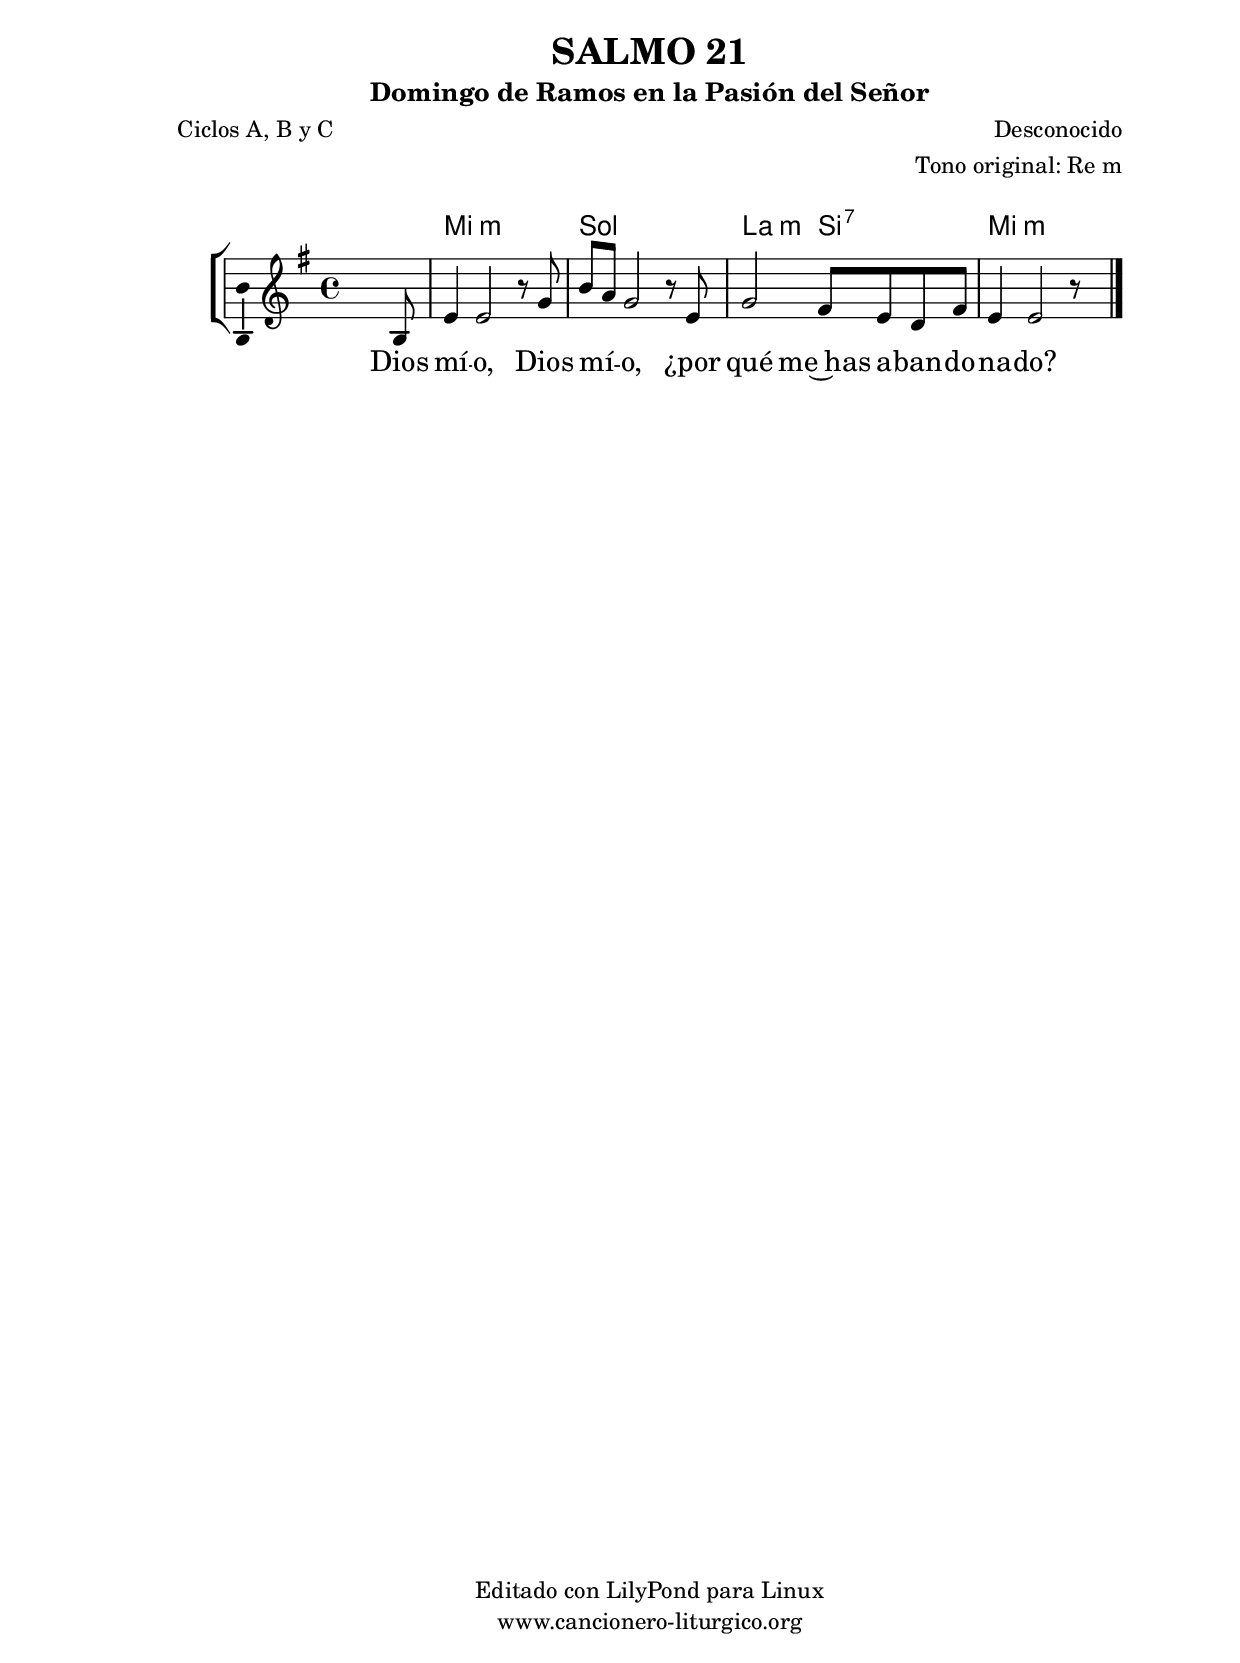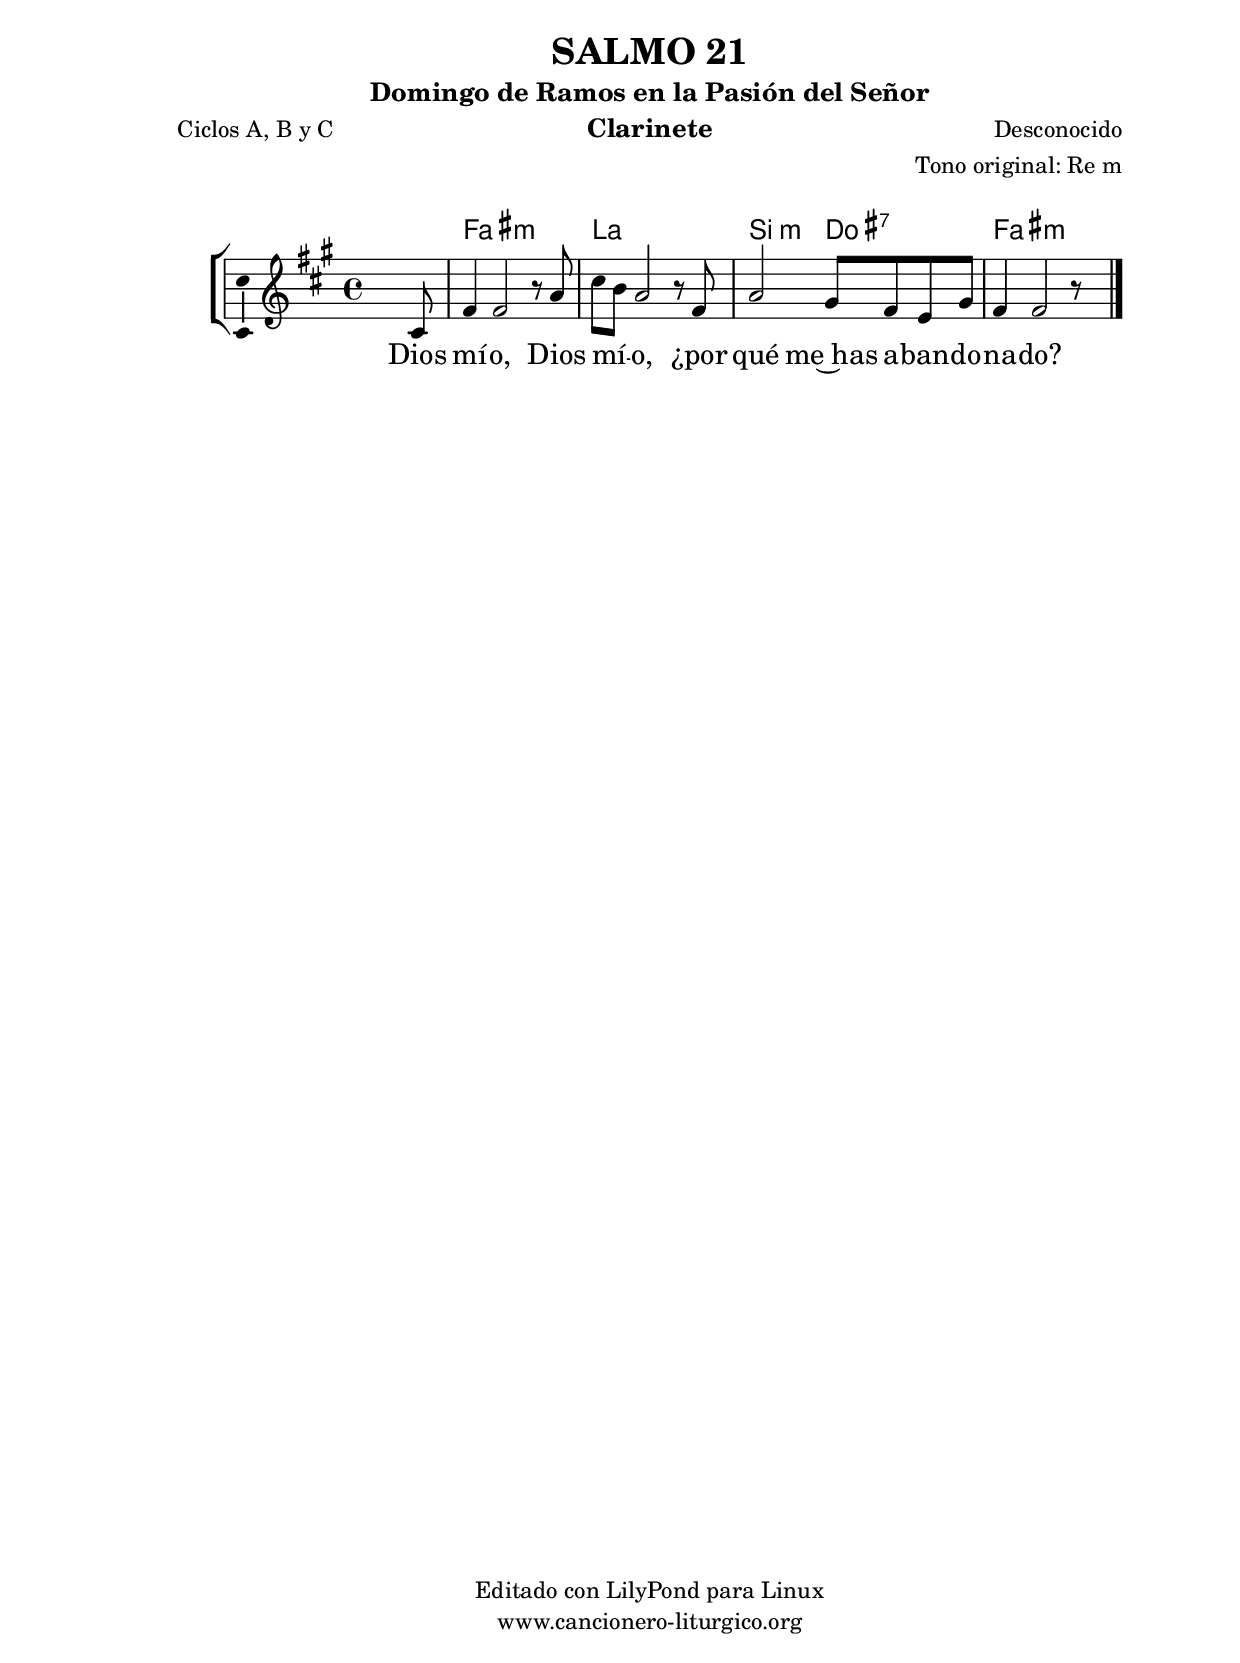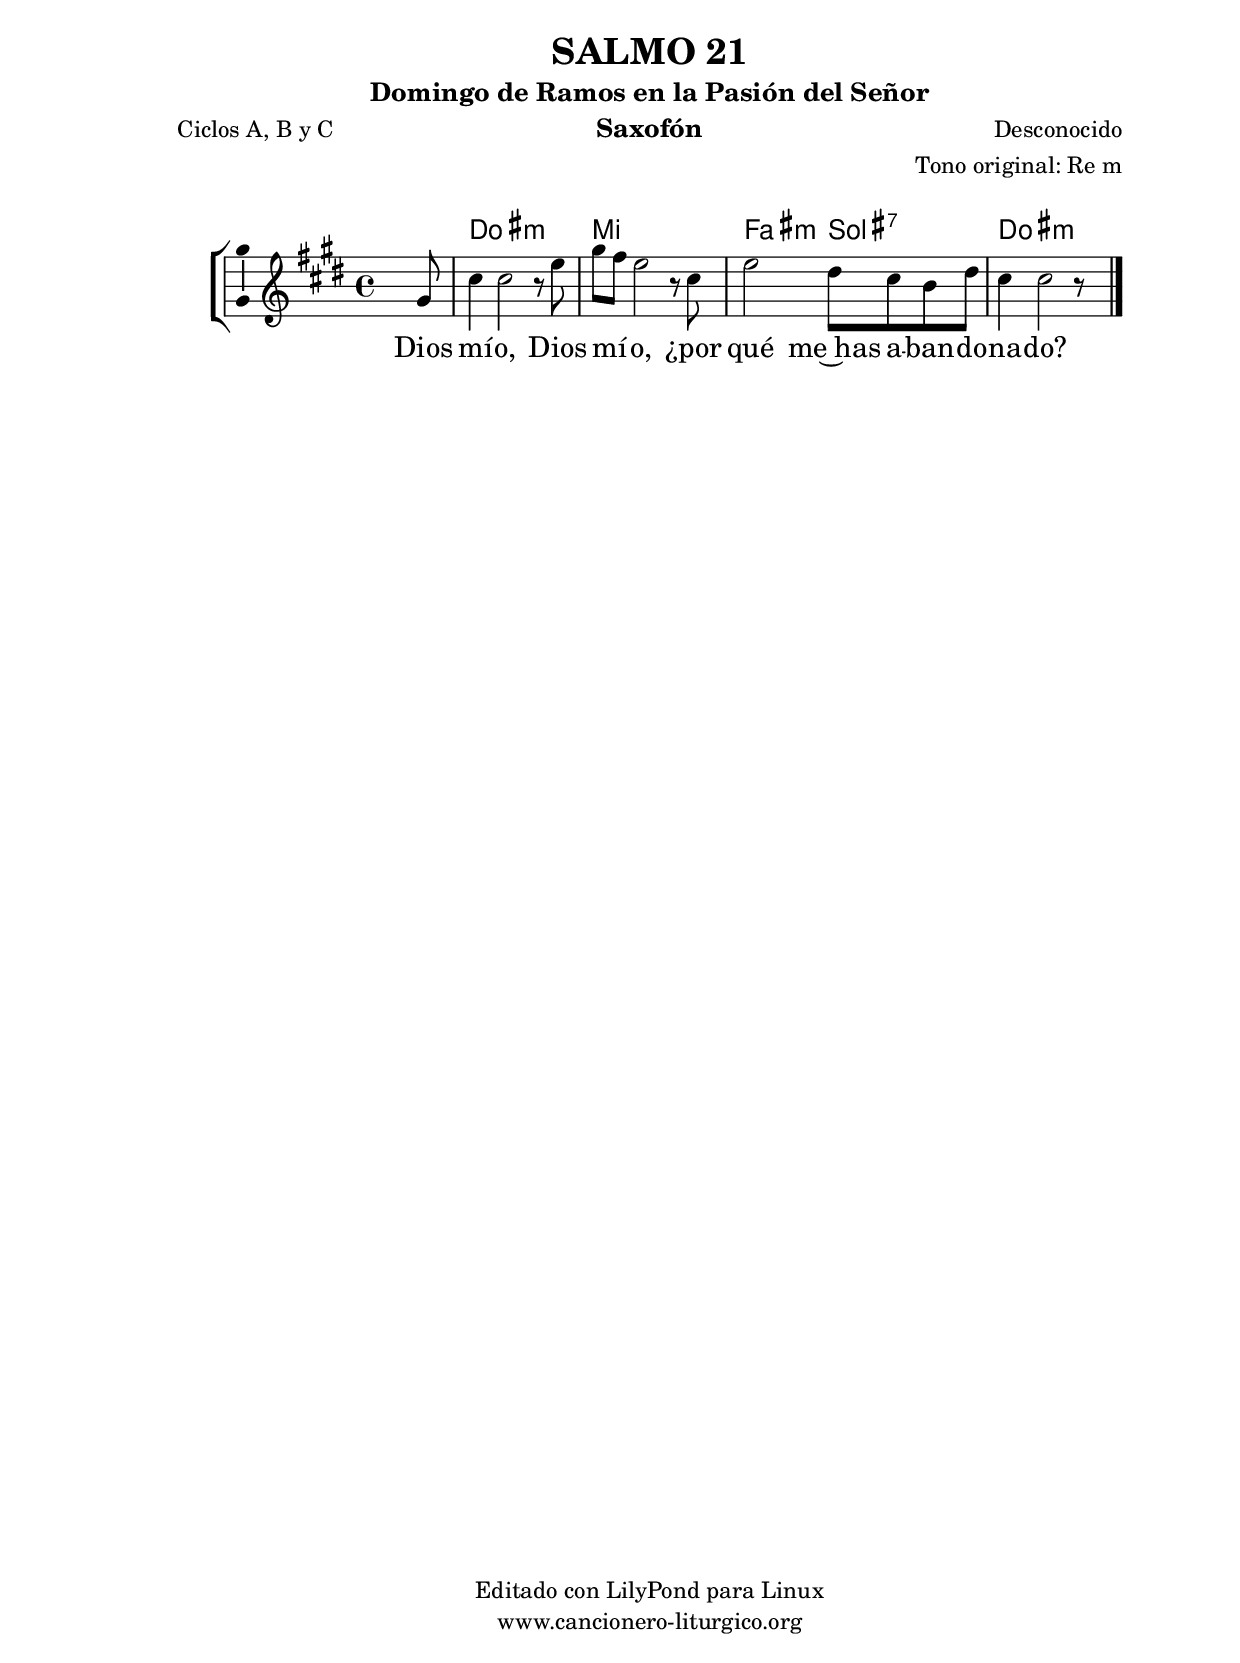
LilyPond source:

%
%para convertir .midi en .wav:
%timidity filename.midi -Ow -o finename.wav
%
%
%Para convertir de .wav a .mp3:
%lame -h -m j filename.wav
%
%
%para escuchar el midi:
%timidity nombrefichero.midi
%


%versión de lilypond para la que se ha escrito esta partitura:
\version "2.16.0"

	%Tamaño papel
	#(set-default-paper-size "a4")
	%Tamaño partitura
	#(set-global-staff-size 20)
	%No responde al pulsar sobre una nota
	#(ly:set-option 'point-and-click #f)

%parámetros del encabezamiento:
\header {
	title = "SALMO 21"
	subtitle = "Domingo de Ramos en la Pasión del Señor"
	composer = "Desconocido"
	poet = "Ciclos A, B y C"
	meter = ""
	arranger = "Tono original: Re m"
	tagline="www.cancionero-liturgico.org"
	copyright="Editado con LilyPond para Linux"
	}

%parámetros asociados al papel:
\paper  {
	oddHeaderMarkup = \markup {\fill-line { \on-the-fly #not-first-page \fromproperty #'header:title \on-the-fly #not-first-page \fromproperty #'header:composer }}
	evenHeaderMarkup = \markup {\fill-line { \fromproperty #'header:composer \fromproperty #'header:title }}
	#(set-paper-size "a4")
	print-page-number = ##f
	first-page-number = 1
	print-first-page-number = ##f
%	head-separation = 3.0 \cm
	top-margin = 2.0 \cm
	bottom-margin = 0.5\cm
%%%	bottom-margin = -1.0\cm
	left-margin = 3.0 \cm
	line-width = 16.0 \cm 
	indent = 8\mm
	interscoreline = 2.\mm
	between-system-space = 15\mm
%	para que las partituras no llenen la hoja:
	ragged-bottom = ##t
%	idem para la última hoja:
	ragged-last-bottom = ##f
%	para que las partituras llenen el ancho del papel:
	ragged-last = ##f
	after-title-space = 2.5 \cm
%page-count=1
%system-count=8

	%Flexible Vertical Spacing
%	markup-markup-spacing =
%	#'((basic-distance . 15) (minimum-distance . 15) (padding . 3))
	markup-system-spacing =
	#'((basic-distance . 15) (minimum-distance . 15) (padding . 3))
	system-system-spacing =
	#'((basic-distance . 15) (minimum-distance . 15) (padding . 3))
	score-system-spacing =
	#'((basic-distance . 15) (minimum-distance . 15) (padding . 5))
%	top-system-spacing = % header
%	#'((basic-distance . 8) (minimum-distance . 0) (padding . 3))
%	top-markup-spacing =
%	#'((basic-distance . 20) (minimum-distance . 20) (padding . 3))
	last-bottom-spacing = % footer
	#'((basic-distance . 5) (minimum-distance . 5) (padding . 3))
%	score-markup-spacing =
%	#'((basic-distance . 16) (minimum-distance . 13) (padding . 3))

	}


%parámetros que afectan a toda la partitura:
global =  {
	%clave de sol (G):
	\clef G
	%armadura:
	\transpose d e
	\key d \minor
	\tempo 4=100
	\set Score.tempoHideNote = ##t
	}


acordes = {
	\italianChords
	\chordmode {
	\transpose d e
{

s1
d1:m f g2:m a:7 d1:m

	}
	}
}

melodia = 
\transpose d e
{
	\relative c'{
	\time 4/4

s2 s4 s8 a8
d4 d2 r8 f8
a8 g f2 r8 d8
f2 e8 d c e
d4 d2 r8 s8

	\bar "|."
	}
	}


texto = \lyricmode {
Dios mí -- o, Dios mí -- _ o, ¿por qué me~has a -- ban -- do -- na -- do?
	}


acordesStaff = \context ChordNames = acordesStaff <<
	\set chordChanges = ##t
	\acordes
	>>


vozStaff = \context Voice = vozStaff
\with {\consists "Ambitus_engraver"}
<<
%	\set Staff.instrumentName = ""
%	\set Staff.shortInstrumentName = ""
%	\set Staff.midiInstrument = #"clarinet"
%	\set Staff.midiInstrument = #"cello"
%	\set Staff.midiInstrument = #"flute"
	\set Staff.midiInstrument = #"electric guitar (jazz)"
%	\set Staff.midiInstrument = #"english horn"
%	\set Staff.midiInstrument = #"violin"
%	\set Staff.midiInstrument = #"glockenspiel"
	\set Staff.midiMinimumVolume = #0.7
	\set Staff.midiMaximumVolume = #0.9
	\global
	\melodia
	>>


textoStaff = \context Lyrics = textoStaff <<
	\lyricsto vozStaff \texto
	>>

\book {
	\score {
		\context ChoirStaff {
			\override StaffGroup.SystemStartBracket #'collapse-height = #1
			\override Score.SystemStartBar #'collapse-height = #1
			<<
			\acordesStaff
			\vozStaff
			\textoStaff
			>>
			}
		\layout {
	    		\context {
				\Lyrics
				\override LyricText #'font-size = #2
				}
	   		 \context {
				\Score
				%fontSize = #3
				\override StaffSymbol #'staff-space = #(magstep +3)
				%\override Beam #'thickness = #0.55
				%\override SpacingSpanner #'spacing-increment = #1.0
				%\override Slur #'height-limit = #1.5
				}
			}
		}
	\score {
		\unfoldRepeats
		\context ChoirStaff {
			<<
			\acordesStaff
			\vozStaff
			>>
			}
		\midi {
	  		\context {
	  			\Score
				tempoWholesPerMinute = #(ly:make-moment 70 4)
				}
			}
		}
	}

%Partitura para clarinete
#(define output-suffix "C")
\book {
	\header{
		instrument = "Clarinete"
		}
	\score {
		\context ChoirStaff {
			\override StaffGroup.SystemStartBracket #'collapse-height = #1
			\override Score.SystemStartBar #'collapse-height = #1
\transpose c d
			<<
			\acordesStaff
			\vozStaff
			\textoStaff
			>>
			}
		\layout {
	    		\context {
				\Lyrics
				\override LyricText #'font-size = #2
				}
	   		 \context {
				\Score
				%fontSize = #3
				\override StaffSymbol #'staff-space = #(magstep +3)
				%\override Beam #'thickness = #0.55
				%\override SpacingSpanner #'spacing-increment = #1.0
				%\override Slur #'height-limit = #1.5
				}
			}
		}
	}

%Partitura para saxofón
#(define output-suffix "S")
\book {
	\header{
		instrument = "Saxofón"
		}
	\score {
		\context ChoirStaff {
			\override StaffGroup.SystemStartBracket #'collapse-height = #1
			\override Score.SystemStartBar #'collapse-height = #1
\transpose c a
			<<
			\acordesStaff
			\vozStaff
			\textoStaff
			>>
			}
		\layout {
	    		\context {
				\Lyrics
				\override LyricText #'font-size = #2
				}
	   		 \context {
				\Score
				%fontSize = #3
				\override StaffSymbol #'staff-space = #(magstep +3)
				%\override Beam #'thickness = #0.55
				%\override SpacingSpanner #'spacing-increment = #1.0
				%\override Slur #'height-limit = #1.5
				}
			}
		}
	}

